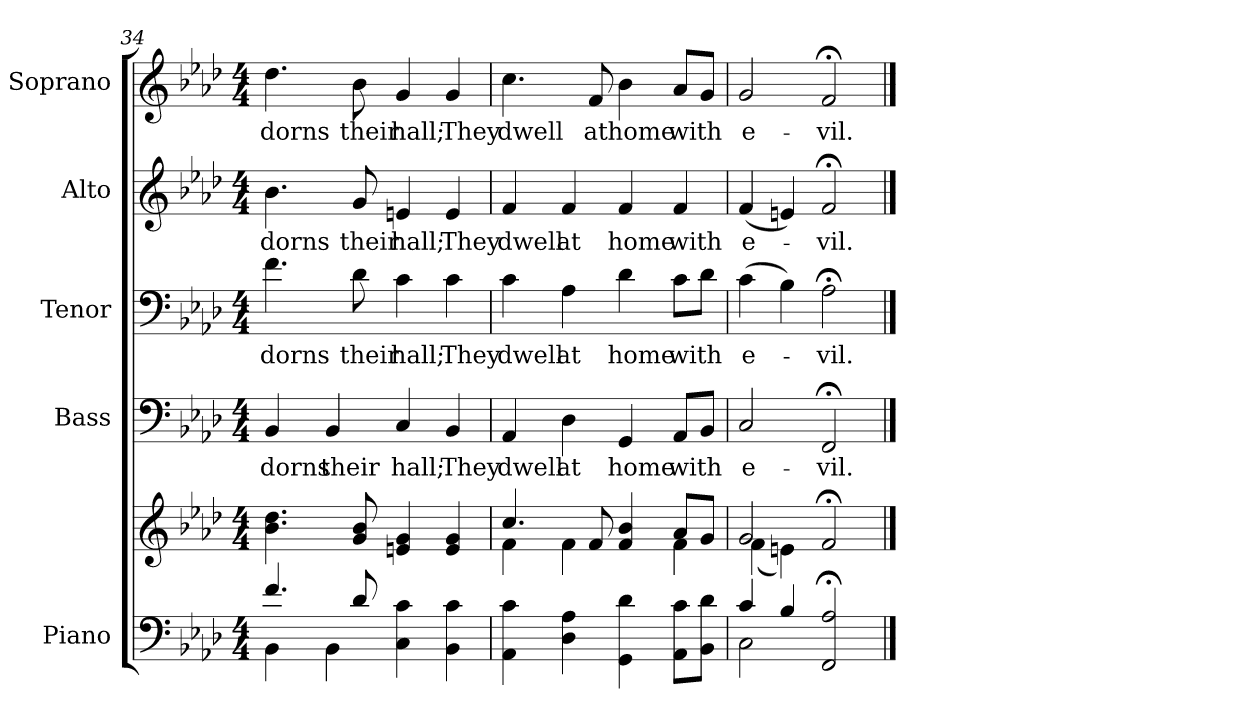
**kern	**kern	**kern	**text	**kern	**text	**kern	**text	**kern	**text
*part5	*part5	*part4	*part4	*part3	*part3	*part2	*part2	*part1	*part1
*staff6	*staff5	*staff4	*staff4	*staff3	*staff3	*staff2	*staff2	*staff1	*staff1
*I"Piano	*	*I"Bass	*	*I"Tenor	*	*I"Alto	*	*I"Soprano	*
*I'Pno.	*	*I'B.	*	*I'T.	*	*I'A.	*	*I'S.	*
*clefF4	*clefG2	*clefF4	*	*clefF4	*	*clefG2	*	*clefG2	*
*k[b-e-a-d-]	*k[b-e-a-d-]	*k[b-e-a-d-]	*	*k[b-e-a-d-]	*	*k[b-e-a-d-]	*	*k[b-e-a-d-]	*
*A-:	*A-:	*A-:	*	*A-:	*	*A-:	*	*A-:	*
*M4/4	*M4/4	*M4/4	*	*M4/4	*	*M4/4	*	*M4/4	*
=34	=34	=34	=34	=34	=34	=34	=34	=34	=34
*^	*	*	*	*	*	*	*	*	*
!	!	!	!	!LO:LY:b:color=#000000	!	!	!	!	!	!
!	!	!	!	!	!	!LO:LY:b:color=#000000	!	!	!	!
!	!	!	!	!	!	!	!	!LO:LY:b:color=#000000	!	!
!	!	!	!	!	!	!	!	!	!	!LO:LY:b:color=#000000
4.fi/	4BB-i\	4.b-i\ 4.dd-i	4BB-i/	-dorns	4.fi\	-dorns	4.b-i\	-dorns	4.dd-i\	-dorns
!	!	!	!	!LO:LY:b:color=#000000	!	!	!	!	!	!
.	4BB-i\	.	4BB-i/	their	.	.	.	.	.	.
!	!	!	!	!	!	!LO:LY:b:color=#000000	!	!	!	!
!	!	!	!	!	!	!	!	!LO:LY:b:color=#000000	!	!
!	!	!	!	!	!	!	!	!	!	!LO:LY:b:color=#000000
8d-i/	.	8gi/ 8b-i	.	.	8d-i\	their	8gi/	their	8b-i\	their
!	!	!	!	!LO:LY:b:color=#000000	!	!	!	!	!	!
!	!	!	!	!	!	!LO:LY:b:color=#000000	!	!	!	!
!	!	!	!	!	!	!	!	!LO:LY:b:color=#000000	!	!
!	!	!	!	!	!	!	!	!	!	!LO:LY:b:color=#000000
4Ci\ 4ci	2ryy	4eni/ 4gi	4Ci/	hall;	4ci\	hall;	4eni/	hall;	4gi/	hall;
!	!	!	!	!LO:LY:b:color=#000000	!	!	!	!	!	!
!	!	!	!	!	!	!LO:LY:b:color=#000000	!	!	!	!
!	!	!	!	!	!	!	!	!LO:LY:b:color=#000000	!	!
!	!	!	!	!	!	!	!	!	!	!LO:LY:b:color=#000000
4BB-i\ 4ci	.	4ei/ 4gi	4BB-i/	They	4ci\	They	4ei/	They	4gi/	They
*v	*v	*	*	*	*	*	*	*	*	*
=35	=35	=35	=35	=35	=35	=35	=35	=35	=35
*	*^	*	*	*	*	*	*	*	*
!	!	!	!	!LO:LY:b:color=#000000	!	!	!	!	!	!
!	!	!	!	!	!	!LO:LY:b:color=#000000	!	!	!	!
!	!	!	!	!	!	!	!	!LO:LY:b:color=#000000	!	!
!	!	!	!	!	!	!	!	!	!	!LO:LY:b:color=#000000
4AA-i\ 4ci	4.cci/	4fi\	4AA-i/	dwell	4ci\	dwell	4fi/	dwell	4.cci\	dwell
!	!	!	!	!LO:LY:b:color=#000000	!	!	!	!	!	!
!	!	!	!	!	!	!LO:LY:b:color=#000000	!	!	!	!
!	!	!	!	!	!	!	!	!LO:LY:b:color=#000000	!	!
4D-i\ 4A-i	.	4fi\	4D-i\	at	4A-i\	at	4fi/	at	.	.
!	!	!	!	!	!	!	!	!	!	!LO:LY:b:color=#000000
.	8fi/	.	.	.	.	.	.	.	8fi/	at
!	!	!	!	!LO:LY:b:color=#000000	!	!	!	!	!	!
!	!	!	!	!	!	!LO:LY:b:color=#000000	!	!	!	!
!	!	!	!	!	!	!	!	!LO:LY:b:color=#000000	!	!
!	!	!	!	!	!	!	!	!	!	!LO:LY:b:color=#000000
4GGi\ 4d-i	4fi/ 4b-i	4ryy	4GGi/	home	4d-i\	home	4fi/	home	4b-i\	home
!	!	!	!	!LO:LY:b:color=#000000	!	!	!	!	!	!
!	!	!	!	!	!	!LO:LY:b:color=#000000	!	!	!	!
!	!	!	!	!	!	!	!	!LO:LY:b:color=#000000	!	!
!	!	!	!	!	!	!	!	!	!	!LO:LY:b:color=#000000
8AA-i\ 8ciL	8a-i/L	4fi\	8AA-i/L	with	8ci\L	with	4fi/	with	8a-i/L	with
8BB-i\ 8d-iJ	8gi/J	.	8BB-i/J	.	8d-i\J	.	.	.	8gi/J	.
!!LO:PB:g=z
=36	=36	=36	=36	=36	=36	=36	=36	=36	=36	=36
*^	*	*	*	*	*	*	*	*	*	*
!	!	!	!	!	!LO:LY:b:color=#000000	!	!	!	!	!	!
!	!	!	!	!	!	!	!LO:LY:b:color=#000000	!	!	!	!
!	!	!	!	!	!	!	!	!	!LO:LY:b:color=#000000	!	!
!	!	!	!	!	!	!	!	!	!	!	!LO:LY:b:color=#000000
4ci/	2Ci\	2gi/	(4fi\	2Ci/	e-	(4ci\	e-	(4fi/	e-	2gi/	e-
4B-i/	.	.	4eni\)	.	.	4B-i\)	.	4eni/)	.	.	.
!	!	!	!	!	!LO:LY:b:color=#000000	!	!	!	!	!	!
!	!	!	!	!	!	!	!LO:LY:b:color=#000000	!	!	!	!
!	!	!	!	!	!	!	!	!	!LO:LY:b:color=#000000	!	!
!	!	!	!	!	!	!	!	!	!	!	!LO:LY:b:color=#000000
2FFi/; 2A-i;	2ryy	2f;i/	2ryy	2FF;i/	-vil.	2A-;i\	-vil.	2f;i/	-vil.	2f;i/	-vil.
*v	*v	*	*	*	*	*	*	*	*	*	*
*	*v	*v	*	*	*	*	*	*	*	*
==	==	==	==	==	==	==	==	==	==
*-	*-	*-	*-	*-	*-	*-	*-	*-	*-
